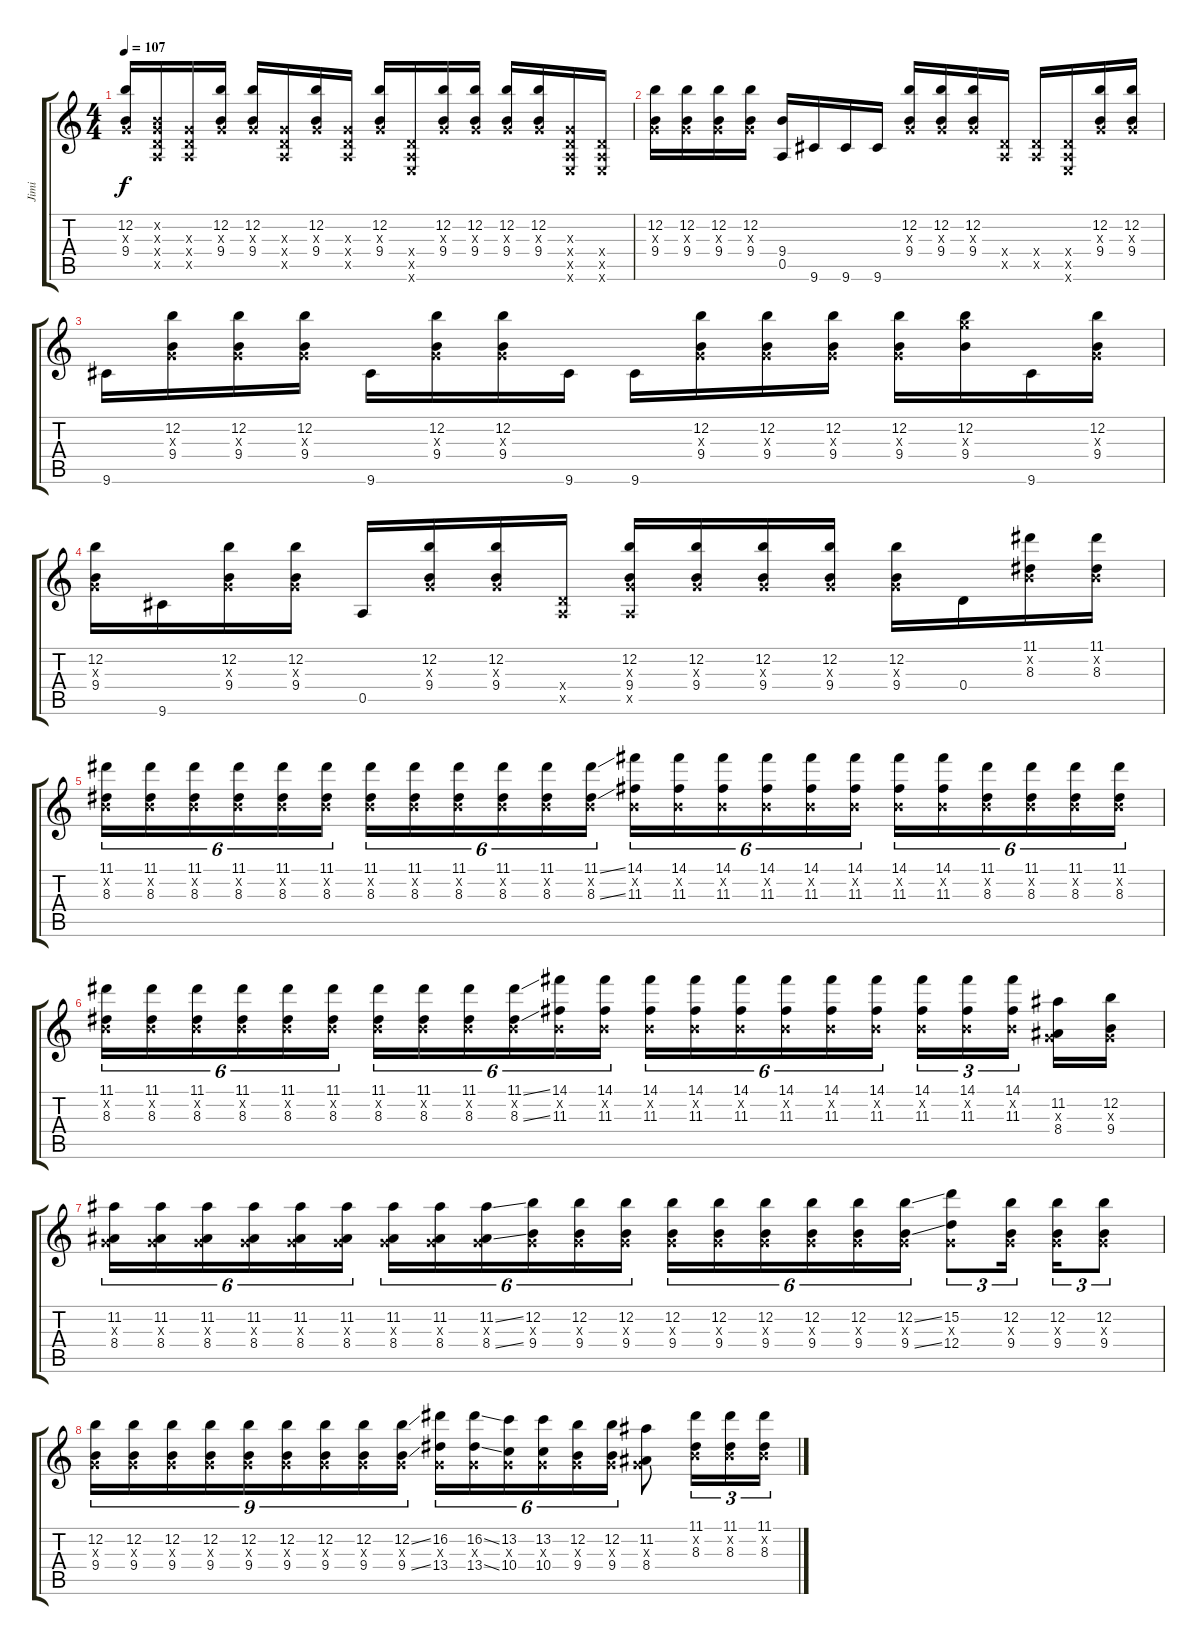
\track ("Jimi" "Jimi") {instrument distortionguitar}
\staff {score tabs}
\tuning (E4 B3 G3 D3 A2 E2) {hide}
\ts (4 4)
\tempo 107
\clef g2
\ks c
(12.2 0.3{x} 9.4).16{dy f} (0.2{x} 0.3{x} 0.4{x} 0.5{x}).16 (0.3{x} 0.4{x} 0.5{x}).16 (12.2 0.3{x} 9.4).16 (12.2 0.3{x} 9.4).16 (0.3{x} 0.4{x} 0.5{x}).16 (12.2 0.3{x} 9.4).16 (0.3{x} 0.4{x} 0.5{x}).16 (12.2 0.3{x} 9.4).16 (0.4{x} 0.5{x} 0.6{x}).16 (12.2 0.3{x} 9.4).16 (12.2 0.3{x} 9.4).16 (12.2 0.3{x} 9.4).16 (12.2 0.3{x} 9.4).16 (0.3{x} 0.4{x} 0.5{x} 0.6{x}).16 (0.4{x} 0.5{x} 0.6{x}).16 |
(12.2 0.3{x} 9.4).16 (12.2 0.3{x} 9.4).16 (12.2 0.3{x} 9.4).16 (12.2 0.3{x} 9.4).16 (9.4 0.5).16 9.6.16 9.6.16 9.6.16 (12.2 0.3{x} 9.4).16 (12.2 0.3{x} 9.4).16 (12.2 0.3{x} 9.4).16 (0.4{x} 0.5{x}).16 (0.4{x} 0.5{x}).16 (0.4{x} 0.5{x} 0.6{x}).16 (12.2 0.3{x} 9.4).16 (12.2 0.3{x} 9.4).16 |
9.6.16 (12.2 0.3{x} 9.4).16 (12.2 0.3{x} 9.4).16 (12.2 0.3{x} 9.4).16 9.6.16 (12.2 0.3{x} 9.4).16 (12.2 0.3{x} 9.4).16 9.6.16 9.6.16 (12.2 0.3{x} 9.4).16 (12.2 0.3{x} 9.4).16 (12.2 0.3{x} 9.4).16 (12.2 0.3{x} 9.4).16 (12.2 12.3{x} 9.4).16 9.6.16 (12.2 0.3{x} 9.4).16 |
(12.2 0.3{x} 9.4).16 9.6.16 (12.2 0.3{x} 9.4).16 (12.2 0.3{x} 9.4).16 0.5.16 (12.2 0.3{x} 9.4).16 (12.2 0.3{x} 9.4).16 (0.4{x} 0.5{x}).16 (12.2 0.3{x} 9.4 0.5{x}).16 (12.2 0.3{x} 9.4).16 (12.2 0.3{x} 9.4).16 (12.2 0.3{x} 9.4).16 (12.2 0.3{x} 9.4).16 0.4.16 (11.1 0.2{x} 8.3).16 (11.1 0.2{x} 8.3).16 |
(11.1 0.2{x} 8.3).16{tu (6 4)} (11.1 0.2{x} 8.3).16{tu (6 4)} (11.1 0.2{x} 8.3).16{tu (6 4)} (11.1 0.2{x} 8.3).16{tu (6 4)} (11.1 0.2{x} 8.3).16{tu (6 4)} (11.1 0.2{x} 8.3).16{tu (6 4)} (11.1 0.2{x} 8.3).16{tu (6 4)} (11.1 0.2{x} 8.3).16{tu (6 4)} (11.1 0.2{x} 8.3).16{tu (6 4)} (11.1 0.2{x} 8.3).16{tu (6 4)} (11.1 0.2{x} 8.3).16{tu (6 4)} (11.1{ss} 0.2{x} 8.3{ss}).16{tu (6 4)} (14.1 0.2{x} 11.3).16{tu (6 4)} (14.1 0.2{x} 11.3).16{tu (6 4)} (14.1 0.2{x} 11.3).16{tu (6 4)} (14.1 0.2{x} 11.3).16{tu (6 4)} (14.1 0.2{x} 11.3).16{tu (6 4)} (14.1 0.2{x} 11.3).16{tu (6 4)} (14.1 0.2{x} 11.3).16{tu (6 4)} (14.1 0.2{x} 11.3).16{tu (6 4)} (11.1 0.2{x} 8.3).16{tu (6 4)} (11.1 0.2{x} 8.3).16{tu (6 4)} (11.1 0.2{x} 8.3).16{tu (6 4)} (11.1 0.2{x} 8.3).16{tu (6 4)} |
(11.1 0.2{x} 8.3).16{tu (6 4)} (11.1 0.2{x} 8.3).16{tu (6 4)} (11.1 0.2{x} 8.3).16{tu (6 4)} (11.1 0.2{x} 8.3).16{tu (6 4)} (11.1 0.2{x} 8.3).16{tu (6 4)} (11.1 0.2{x} 8.3).16{tu (6 4)} (11.1 0.2{x} 8.3).16{tu (6 4)} (11.1 0.2{x} 8.3).16{tu (6 4)} (11.1 0.2{x} 8.3).16{tu (6 4)} (11.1{ss} 0.2{x} 8.3{ss}).16{tu (6 4)} (14.1 0.2{x} 11.3).16{tu (6 4)} (14.1 0.2{x} 11.3).16{tu (6 4)} (14.1 0.2{x} 11.3).16{tu (6 4)} (14.1 0.2{x} 11.3).16{tu (6 4)} (14.1 0.2{x} 11.3).16{tu (6 4)} (14.1 0.2{x} 11.3).16{tu (6 4)} (14.1 0.2{x} 11.3).16{tu (6 4)} (14.1 0.2{x} 11.3).16{tu (6 4)} (14.1 0.2{x} 11.3).16{tu (3 2)} (14.1 0.2{x} 11.3).16{tu (3 2)} (14.1 0.2{x} 11.3).16{tu (3 2)} (11.2 0.3{x} 8.4).16 (12.2 0.3{x} 9.4).16 |
(11.2 0.3{x} 8.4).16{tu (6 4)} (11.2 0.3{x} 8.4).16{tu (6 4)} (11.2 0.3{x} 8.4).16{tu (6 4)} (11.2 0.3{x} 8.4).16{tu (6 4)} (11.2 0.3{x} 8.4).16{tu (6 4)} (11.2 0.3{x} 8.4).16{tu (6 4)} (11.2 0.3{x} 8.4).16{tu (6 4)} (11.2 0.3{x} 8.4).16{tu (6 4)} (11.2{ss} 0.3{x} 8.4{ss}).16{tu (6 4)} (12.2 0.3{x} 9.4).16{tu (6 4)} (12.2 0.3{x} 9.4).16{tu (6 4)} (12.2 0.3{x} 9.4).16{tu (6 4)} (12.2 0.3{x} 9.4).16{tu (6 4)} (12.2 0.3{x} 9.4).16{tu (6 4)} (12.2 0.3{x} 9.4).16{tu (6 4)} (12.2 0.3{x} 9.4).16{tu (6 4)} (12.2 0.3{x} 9.4).16{tu (6 4)} (12.2{ss} 0.3{x} 9.4{ss}).16{tu (6 4)} (15.2 0.3{x} 12.4).8{tu (3 2)} (12.2 0.3{x} 9.4).16{tu (3 2)} (12.2 0.3{x} 9.4).16{tu (3 2)} (12.2 0.3{x} 9.4).8{tu (3 2)} |
(12.2 0.3{x} 9.4).16{tu (9 8)} (12.2 0.3{x} 9.4).16{tu (9 8)} (12.2 0.3{x} 9.4).16{tu (9 8)} (12.2 0.3{x} 9.4).16{tu (9 8)} (12.2 0.3{x} 9.4).16{tu (9 8)} (12.2 0.3{x} 9.4).16{tu (9 8)} (12.2 0.3{x} 9.4).16{tu (9 8)} (12.2 0.3{x} 9.4).16{tu (9 8)} (12.2{ss} 0.3{x} 9.4{ss}).16{tu (9 8)} (16.2 0.3{x} 13.4).16{tu (6 4)} (16.2{ss} 0.3{x} 13.4{ss}).16{tu (6 4)} (13.2 0.3{x} 10.4).16{tu (6 4)} (13.2 0.3{x} 10.4).16{tu (6 4)} (12.2 0.3{x} 9.4).16{tu (6 4)} (12.2 0.3{x} 9.4).16{tu (6 4)} (11.2 0.3{x} 8.4).8 (11.1 0.2{x} 8.3).16{tu (3 2)} (11.1 0.2{x} 8.3).16{tu (3 2)} (11.1 0.2{x} 8.3).16{tu (3 2)}
